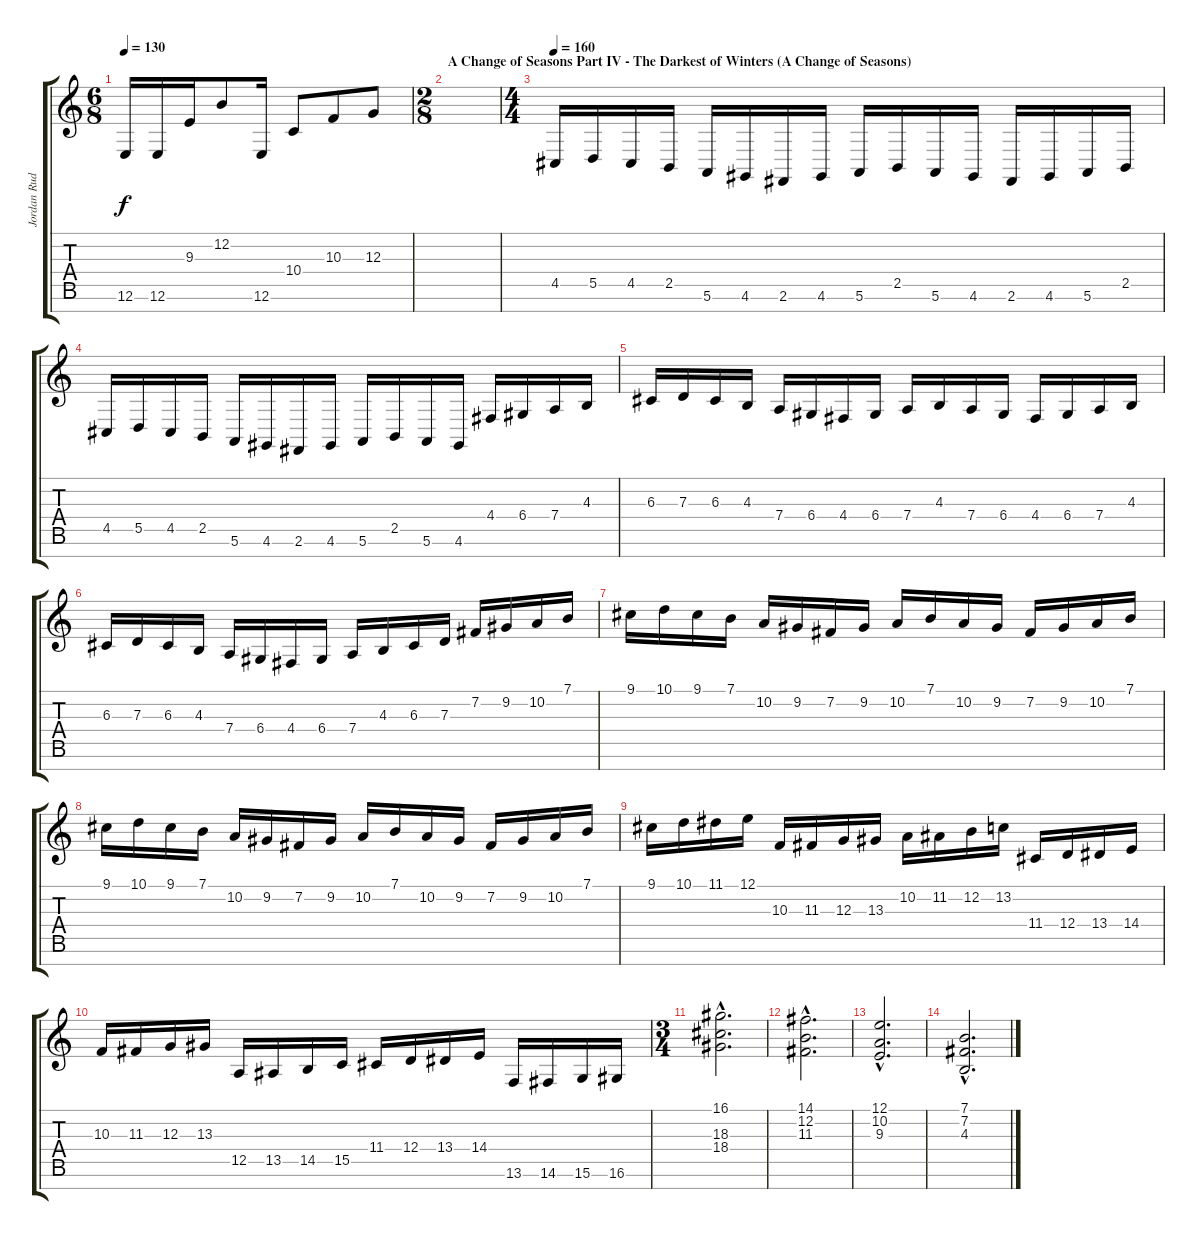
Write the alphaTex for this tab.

\track ("Jordan Rudess Lead 1" "Jordan Rud") {instrument lead2sawtooth}
\staff {score tabs}
\tuning (E4 B3 G3 D3 A2 E2 B1) {hide}
\ts (6 8)
\tempo 130
\clef g2
\ks c
12.6.16{dy f} 12.6.16 9.3.16 12.2.8 12.6.16 10.4.8 10.3.8 12.3.8 |
\ts (2 8)
\section ("" "A Change of Seasons Part IV - The Darkest of Winters (A Change of Seasons)")
|
\ts (4 4)
\tempo 160
4.5.16{volume 9 instrument lead2sawtooth} 5.5.16 4.5.16 2.5.16 5.6.16 4.6.16 2.6.16 4.6.16 5.6.16 2.5.16 5.6.16 4.6.16 2.6.16 4.6.16 5.6.16 2.5.16 |
4.5.16 5.5.16 4.5.16 2.5.16 5.6.16 4.6.16 2.6.16 4.6.16 5.6.16 2.5.16 5.6.16 4.6.16 4.4.16 6.4.16 7.4.16 4.3.16 |
6.3.16 7.3.16 6.3.16 4.3.16 7.4.16 6.4.16 4.4.16 6.4.16 7.4.16 4.3.16 7.4.16 6.4.16 4.4.16 6.4.16 7.4.16 4.3.16 |
6.3.16 7.3.16 6.3.16 4.3.16 7.4.16 6.4.16 4.4.16 6.4.16 7.4.16 4.3.16 6.3.16 7.3.16 7.2.16 9.2.16 10.2.16 7.1.16 |
9.1.16 10.1.16 9.1.16 7.1.16 10.2.16 9.2.16 7.2.16 9.2.16 10.2.16 7.1.16 10.2.16 9.2.16 7.2.16 9.2.16 10.2.16 7.1.16 |
9.1.16 10.1.16 9.1.16 7.1.16 10.2.16 9.2.16 7.2.16 9.2.16 10.2.16 7.1.16 10.2.16 9.2.16 7.2.16 9.2.16 10.2.16 7.1.16 |
9.1.16 10.1.16 11.1.16 12.1.16 10.3.16 11.3.16 12.3.16 13.3.16 10.2.16 11.2.16 12.2.16 13.2.16 11.4.16 12.4.16 13.4.16 14.4.16 |
10.3.16 11.3.16 12.3.16 13.3.16 12.5.16 13.5.16 14.5.16 15.5.16 11.4.16 12.4.16 13.4.16 14.4.16 13.6.16 14.6.16 15.6.16 16.6.16 |
\ts (3 4)
(16.1{hac} 18.3{hac} 18.4{hac}).2{d instrument stringensemble1} |
(14.1{hac} 12.2{hac} 11.3{hac}).2{d} |
(12.1{hac} 10.2{hac} 9.3{hac}).2{d} |
(7.1{hac} 7.2{hac} 4.3{hac}).2{d}
